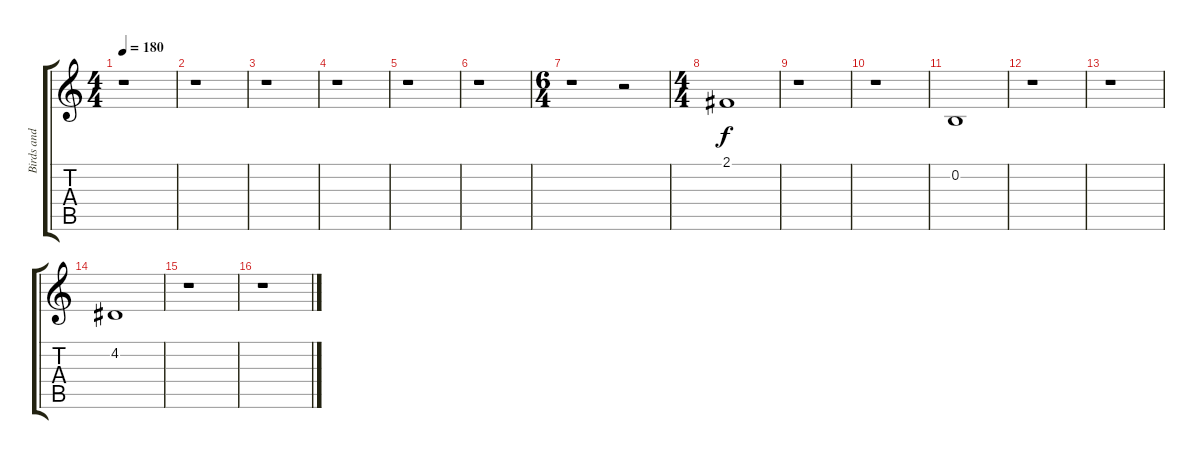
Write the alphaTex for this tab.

\track ("Birds and Others" "Birds and ") {instrument birdtweet}
\staff {score tabs}
\tuning (E4 B3 G3 D3 A2 E2) {hide}
\ts (4 4)
\tempo 180
\clef g2
\ks c
r.1{dy f} |
r.1 |
r.1 |
r.1 |
r.1 |
r.1 |
\ts (6 4)
r.1 r.2 |
\ts (4 4)
2.1.1{balance 16 instrument tubularbells} |
r.1 |
r.1 |
0.2.1 |
r.1 |
r.1 |
4.2.1 |
r.1 |
r.1
